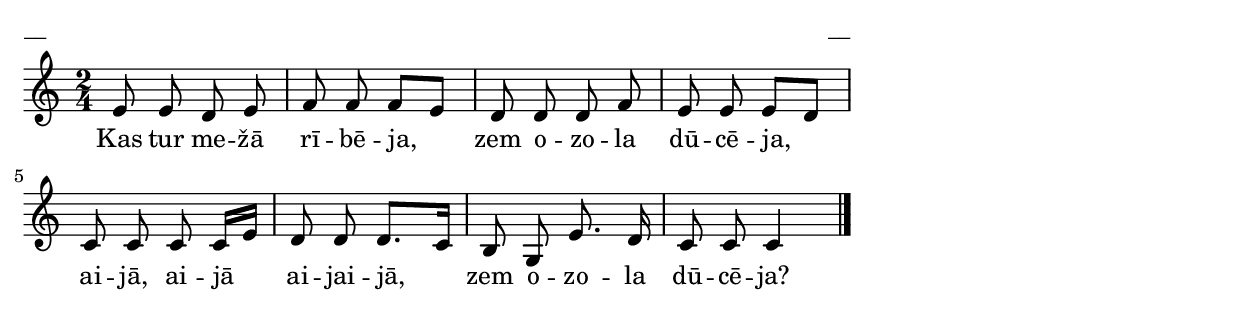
\version "2.13.16"
%\header {
%    title = "Kas tur mežā rībēja",AA lapas, bērnu
%}
\paper {
line-width = 14\cm
left-margin = 0.4\cm
between-system-padding = 0.1\cm
between-system-space = 0.1\cm
}
\layout {
indent = #0
ragged-last = ##f
}

voiceA = \relative c' {
\clef "treble"
\key c \major
\time 2/4
e8 e d e |
f8 f f[ e] |
d8 d d f |
e8 e e[ d] |
c8 c c c16[ e] |
d8 d d8.[ c16] |
b8 g e'8. d16 |
c8 c c4 |
\bar "|."
} 

lyricA = \lyricmode {
 Kas tur me -- žā rī -- bē -- ja, zem o -- zo -- la dū -- cē -- ja,
 ai -- jā, ai -- jā ai -- jai -- jā, zem o -- zo -- la dū -- cē -- ja?
} 

fullScore = <<
\new Staff {
<<
\new Voice = "voiceA" { \oneVoice \autoBeamOff \voiceA }
\lyricsto "voiceA" \new Lyrics \lyricA
>>
}
>>

\score {
\fullScore
\header { piece = "__" opus = "__" }
}
\markup { \with-color #(x11-color 'white) \sans \smaller "__" }
\score {
\unfoldRepeats
\fullScore
\midi {
\context { \Staff \remove "Staff_performer" }
\context { \Voice \consists "Staff_performer" }
}
}


